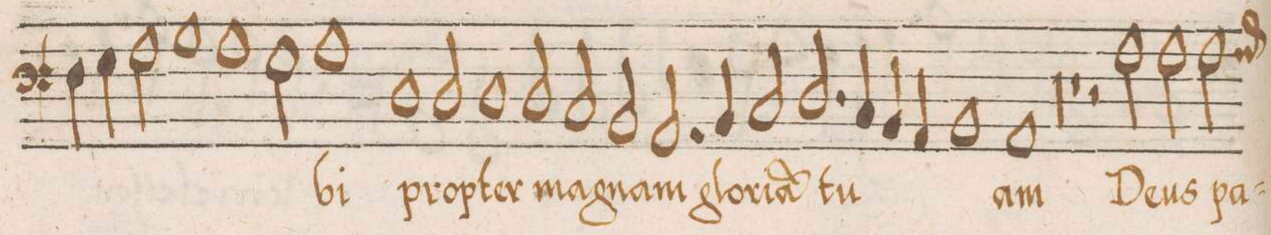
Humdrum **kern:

**kern	**text
*I"BASSVS	*
*clefF4	*
*k[]	*
*met(c|)	*
*M2/1	*
4F\	.
4G\	.
2A\	.
1B	.
=24	=24
1A	.
2G\	.
=25	=25
1A	-bi
1D	prop-
=26	=26
2D/	.
1D	-ter
2D/	ma-
=27	=27
2C/	.
2BB/	-gnam
2.AA/	glo-
4BB/	-ri-
=28	=28
2C/	-a(m)
2.D/	tu-
4C/	.
4BB/	.
4AA/	.
=29	=29
1BB	.
1AA	-am
=30	=30
0r	.
=31	=31
0r	.
=32	=32
1r	.
2r	.
2A\	De-
=33	=33
2A\	-us
*custos:A	*
2A\	pa-
*-	*-
